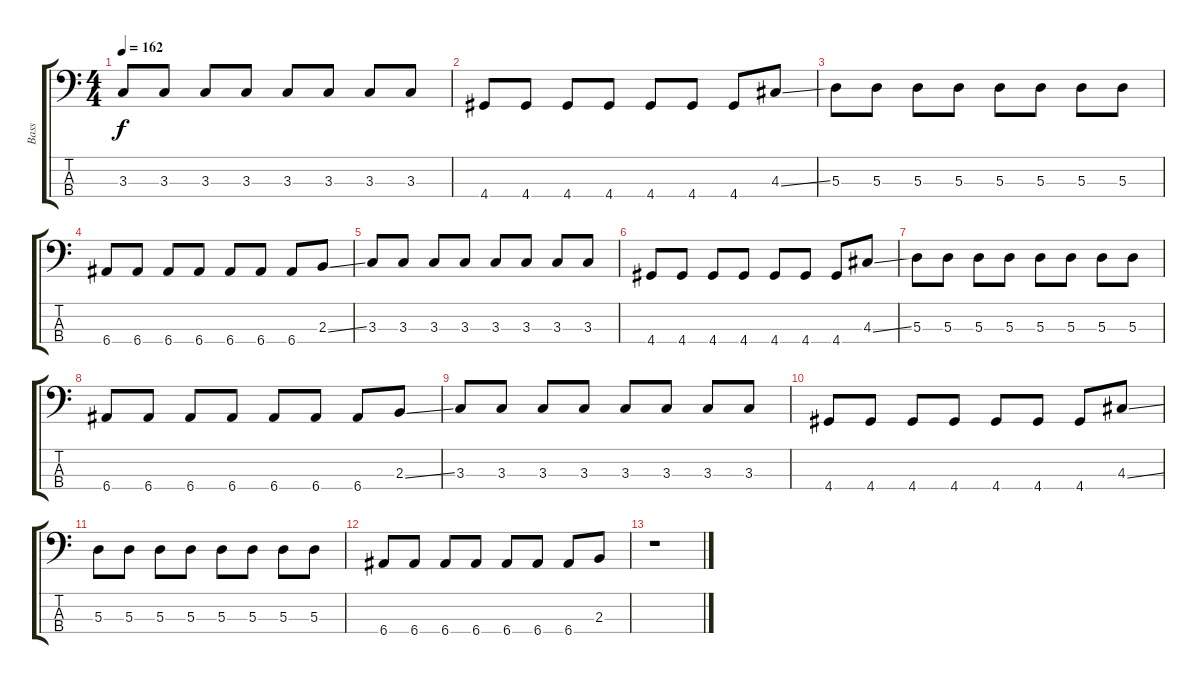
\track ("Bass" "Bass") {instrument electricbasspick}
\staff {score tabs}
\tuning (G2 D2 A1 E1) {hide}
\ts (4 4)
\tempo 162
\clef f4
\ks c
3.3.8{dy f} 3.3.8 3.3.8 3.3.8 3.3.8 3.3.8 3.3.8 3.3.8 |
4.4.8 4.4.8 4.4.8 4.4.8 4.4.8 4.4.8 4.4.8 4.3{ss}.8 |
5.3.8 5.3.8 5.3.8 5.3.8 5.3.8 5.3.8 5.3.8 5.3.8 |
6.4.8 6.4.8 6.4.8 6.4.8 6.4.8 6.4.8 6.4.8 2.3{ss}.8 |
3.3.8 3.3.8 3.3.8 3.3.8 3.3.8 3.3.8 3.3.8 3.3.8 |
4.4.8 4.4.8 4.4.8 4.4.8 4.4.8 4.4.8 4.4.8 4.3{ss}.8 |
5.3.8 5.3.8 5.3.8 5.3.8 5.3.8 5.3.8 5.3.8 5.3.8 |
6.4.8 6.4.8 6.4.8 6.4.8 6.4.8 6.4.8 6.4.8 2.3{ss}.8 |
3.3.8 3.3.8 3.3.8 3.3.8 3.3.8 3.3.8 3.3.8 3.3.8 |
4.4.8 4.4.8 4.4.8 4.4.8 4.4.8 4.4.8 4.4.8 4.3{ss}.8 |
5.3.8 5.3.8 5.3.8 5.3.8 5.3.8 5.3.8 5.3.8 5.3.8 |
6.4.8 6.4.8 6.4.8 6.4.8 6.4.8 6.4.8 6.4.8 2.3.8 |
r.1
